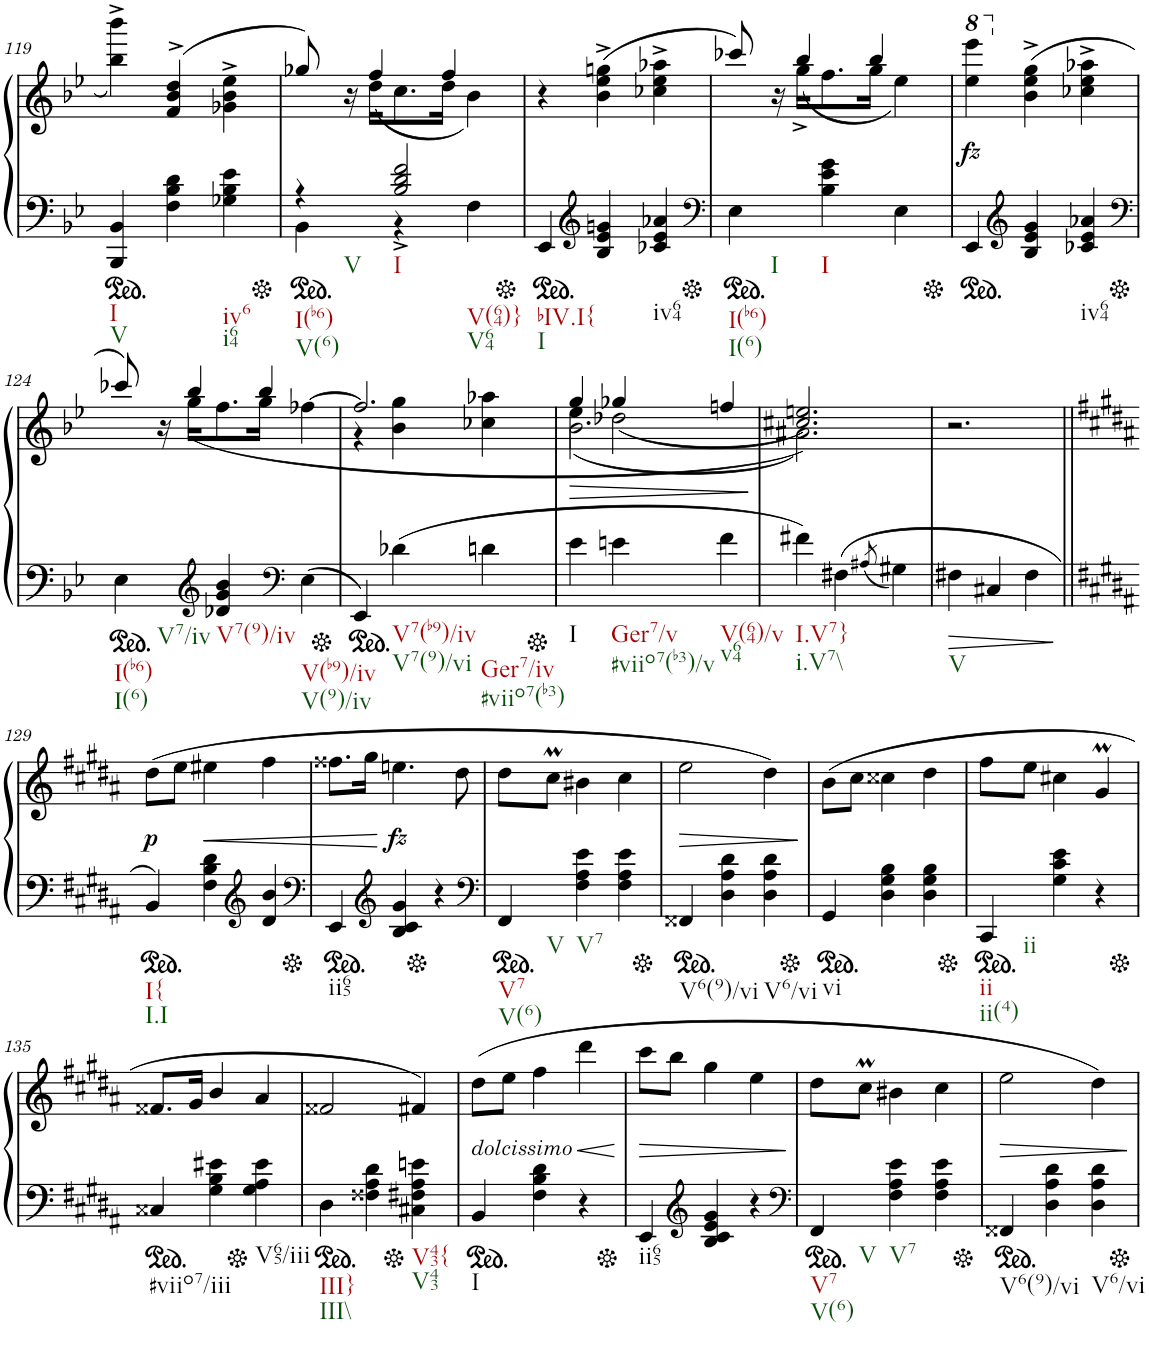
**kern	**dynam	**kern	**dynam
*part2	*part2	*part1	*part1
*staff2	*staff2	*staff1	*staff1
*I"Piano	*	*I"Piano	*
*I'Pno	*	*I'Pno	*
!!LO:PB:g=z
*clefF4	*	*clefG2	*
*k[b-e-]	*	*k[b-e-]	*
*M3/4	*	*M3/4	*
*ped	*	*	*
=119	=119	=119	=119
!LO:TX:b:t=I	!	!	!
!LO:TX:b:t=V	!	!	!
4BBB-/ 4BB-/	.	4bb-\^> 4bbb-\^>	.
4F\ 4B-\ 4d\	.	(4f/^> 4b-/^> 4dd/^>	.
!LO:TX:b:t=iv6	!	!	!
!LO:TX:b:t=i64	!	!	!
4G-X\ 4B-\ 4e-\	.	4g-X\^ 4b-\^ 4ee-\^	.
=120	=120	=120	=120
*ped	*	*	*
*^	*	*^	*
!LO:TX:b:t=I(b6)	!	!	!	!	!
!LO:TX:b:t=V(6)	!	!	!	!	!
!LO:TX:b:t=V	!	!	!	!	!
4r	4BB-\	.	8gg-X/)	8.ryy	.
.	.	.	16r	.	.
.	.	.	16dd\KL	(>4ff/	.
!LO:TX:b:t=I	!	!	!	!	!
!LO:TX:b:t=V(64)}	!	!	!	!	!
!LO:TX:b:t=V64	!	!	!	!	!
2B-/^< 2d/^< 2f/^<	4r	.	8.cc\	.	.
.	.	.	16dd\Jk	4ff/	.
.	4F\	.	(4b-\	.	.
.	.	.	.	16ryy	.
*v	*v	*	*	*	*
*	*	*v	*v	*
=121	=121	=121	=121
*Xped	*	*	*
*ped	*	*	*
*	*	*^	*
!LO:TX:b:t=bIV.I{	!	!	!	!
!LO:TX:b:t=I	!	!	!	!
*	*	*v	*v	*
4EE-/	.	4r	.
*clefG2	*	*	*
4B-/ 4e-/ 4gn/	.	4b-\^> 4ee-\^> 4ggn\^>	.
!LO:TX:b:t=iv64	!	!	!
4c-X/ 4e-/ 4a-X/	.	4cc-X\^> 4ee-\^> 4aa-X\^>	.
=122	=122	=122	=122
*clefF4	*	*	*
*Xped	*	*	*
*ped	*	*	*
*	*	*^	*
!LO:TX:b:t=I(b6)	!	!	!	!
!LO:TX:b:t=I(6)	!	!	!	!
!LO:TX:b:t=I	!	!	!	!
4E-\	.	8ccc-X/)	8.ryy	.
.	.	16r	.	.
.	.	16gg^\KL	(4bb-/	.
!LO:TX:b:t=I	!	!	!	!
4B-\ 4e-\ 4g\	.	8.ff\	.	.
.	.	16gg\Jk	4bb-/	.
4E-\	.	(4ee-\	.	.
.	.	.	16ryy	.
*	*	*v	*v	*
=123	=123	=123	=123
*Xped	*	*	*
*ped	*	*	*
*	*	*8va	*
*	*	*^	*
!	!	!	!	!LO:DY:b
*	*	*v	*v	*
4EE-/	.	4eee-\ 4eeee-\	fz
*clefG2	*	*	*
*	*	*X8va	*
4B-/ 4e-/ 4g/	.	4b-\^ 4ee-\^ 4gg\^	.
!LO:TX:b:t=iv64	!	!	!
4c-X/ 4e-/ 4a-X/	.	4cc-X\^ 4ee-\^ 4aa-X\^	.
!!LO:LB:g=z
=124	=124	=124	=124
*clefF4	*	*	*
*Xped	*	*	*
*ped	*	*	*
*	*	*^	*
!LO:TX:b:t=I(b6)	!	!	!	!
!LO:TX:b:t=I(6)	!	!	!	!
!LO:TX:b:t=V7/iv	!	!	!	!
4E-\	.	8ccc-X/)	8.ryy	.
.	.	16r	.	.
.	.	16gg\KL	(4bb-/	.
*clefG2	*	*	*	*
!LO:TX:b:t=V7(9)/iv	!	!	!	!
4d-X/ 4g/ 4b-/	.	8.ff\	.	.
.	.	16gg\Jk	4bb-/	.
*clefF4	*	*	*	*
!LO:TX:b:t=V(b9)/iv	!	!	!	!
!LO:TX:b:t=V(9)/iv	!	!	!	!
(4E-\	.	[>4ff-X\	.	.
.	.	.	16ryy	.
=125	=125	=125	=125	=125
*Xped	*	*	*	*
*ped	*	*	*	*
4EE-/)	.	2.ff-/]	4r	.
!LO:TX:b:t=V7(b9)/iv	!	!	!	!
!LO:TX:b:t=V7(9)/vi	!	!	!	!
(4d-X\	.	.	4b-\ 4gg\	.
!LO:TX:b:t=Ger7/iv	!	!	!	!
!LO:TX:b:t=#viio7(b3)	!	!	!	!
4dn\	.	.	4cc-X\ 4aa-X\	.
*	*	*v	*v	*
=126	=126	=126	=126
*Xped	*	*	*
*	*	*^	*
!LO:TX:b:t=I	!	!	!	!
!	!	!	!	!LO:HP:b
*	*	*	*^	*
4e-\	.	4gg/	4ee-\	(2.b-\	>
!LO:TX:b:t=Ger7/v	!	!	!	!	!
!LO:TX:b:t=#viio7(b3)/v	!	!	!	!	!
4en\	.	4gg-X/	(2dd-X\	.	.
!LO:TX:b:t=V(64)/v	!	!	!	!	!
!LO:TX:b:t=v64	!	!	!	!	!
4f\	.	4ffn/	.	.	.
*	*	*v	*v	*v	*
.	.	.	]
=127	=127	=127	=127
*	*	*^	*
!LO:TX:b:t=I.V7}	!	!	!	!
!LO:TX:b:t=i.V7\\	!	!	!	!
4f#X\)	.	2.cc#X/ 2.een/))	2.a#X\)	.
(4F#X\	.	.	.	.
(8qA#X/	.	.	.	.
4G#X\)	.	.	.	.
*	*	*v	*v	*
=128	=128	=128	=128
!LO:TX:b:t=V	!	!	!
!	!LO:HP:b	!	!
4F#X\	>	2.r	.
4C#X/	.	.	.
4F#\	.	.	.
.	]	.	.
!!LO:LB:g=z
=129||	=129||	=129||	=129||
*k[f#c#g#d#a#]	*	*k[f#c#g#d#a#]	*
*ped	*	*	*
!LO:TX:b:t=I{	!	!	!
!LO:TX:b:t=I.I	!	!	!
!	!	!	!LO:DY:b
4BB/)	.	(8dd#\L	p
.	.	8ee\J	.
!	!	!	!LO:HP:b
4F#\ 4B\ 4d#\	.	4ee#X\	<
*clefG2	*	*	*
4d#/ 4b/	.	4ff#\	.
=130	=130	=130	=130
*clefF4	*	*	*
*Xped	*	*	*
*ped	*	*	*
!LO:TX:b:t=ii65	!	!	!
4EE/	.	8.ff##X\L	.
.	.	16gg#\Jk	.
*clefG2	*	*	*
!	!	!	!LO:DY:n=1:b
4B/ 4c#/ 4g#/	.	4.een\	[ fz
*Xped	*	*	*
4r	.	.	.
.	.	8dd#\	.
=131	=131	=131	=131
*clefF4	*	*	*
*ped	*	*	*
!LO:TX:b:t=V7	!	!	!
!LO:TX:b:t=V(6)	!	!	!
!LO:TX:b:t=V	!	!	!
4FF#/	.	8dd#\L	.
.	.	8cc#M\J	.
!LO:TX:b:t=V7	!	!	!
4F#\ 4A#\ 4e\	.	4b#X\	.
4F#\ 4A#\ 4e\	.	4cc#\	.
=132	=132	=132	=132
*Xped	*	*	*
*ped	*	*	*
!LO:TX:b:t=V6(9)/vi	!	!	!
!	!	!	!LO:HP:b
4FF##X/	.	2ee\	>
4D#\ 4A#\ 4d#\	.	.	.
!LO:TX:b:t=V6/vi	!	!	!
4D#\ 4A#\ 4d#\	.	4dd#\)	.
.	.	.	]
=133	=133	=133	=133
*Xped	*	*	*
*ped	*	*	*
!LO:TX:b:t=vi	!	!	!
4GG#/	.	(8b\L	.
.	.	8cc#\J	.
4D#\ 4G#\ 4B\	.	4cc##X\	.
4D#\ 4G#\ 4B\	.	4dd#\	.
=134	=134	=134	=134
*Xped	*	*	*
*ped	*	*	*
!LO:TX:b:t=ii	!	!	!
!LO:TX:b:t=ii(4)	!	!	!
!LO:TX:b:t=ii	!	!	!
4CC#/	.	8ff#\L	.
.	.	8ee\J	.
4G#\ 4c#\ 4e\	.	4cc#X\	.
4r	.	4g#M/	.
!!LO:LB:g=z
=135	=135	=135	=135
*Xped	*	*	*
*ped	*	*	*
!LO:TX:b:t=#viio7/iii	!	!	!
4C##X/	.	8.f##X/L	.
.	.	16g#/Jk	.
4G#\ 4B\ 4e#X\	.	4b/	.
*Xped	*	*	*
!LO:TX:b:t=V65/iii	!	!	!
4G#\ 4A#\ 4e#\	.	4a#/	.
=136	=136	=136	=136
*ped	*	*	*
!LO:TX:b:t=III}	!	!	!
!LO:TX:b:t=III\\	!	!	!
4D#\	.	2f##X/	.
4F##X\ 4A#\ 4d#\	.	.	.
*Xped	*	*	*
!LO:TX:b:t=V43{	!	!	!
!LO:TX:b:t=V43	!	!	!
4C#X\ 4F#X\ 4A#\ 4en\	.	4f#X/)	.
=137	=137	=137	=137
*ped	*	*	*
!	!	!LO:TX:b:i:t=dolcissimo	!
!LO:TX:b:t=I	!	!	!
!	!	!	!LO:HP:b
4BB/	.	(8dd#\L	<
.	.	8ee\J	.
4F#\ 4B\ 4d#\	.	4ff#\	.
4r	.	4ddd#\	.
.	.	.	[
=138	=138	=138	=138
*Xped	*	*	*
!LO:TX:b:t=ii65	!	!	!
!	!	!	!LO:HP:b
4EE/	.	8ccc#\L	>
.	.	8bb\J	.
*clefG2	*	*	*
4B/ 4c#/ 4e/ 4g#/	.	4gg#\	.
4r	.	4ee\	.
.	.	.	]
=139	=139	=139	=139
*clefF4	*	*	*
*ped	*	*	*
!LO:TX:b:t=V7	!	!	!
!LO:TX:b:t=V(6)	!	!	!
!LO:TX:b:t=V	!	!	!
4FF#/	.	8dd#\L	.
.	.	8cc#M\J	.
!LO:TX:b:t=V7	!	!	!
4F#\ 4A#\ 4e\	.	4b#X\	.
4F#\ 4A#\ 4e\	.	4cc#\	.
=140	=140	=140	=140
*Xped	*	*	*
!LO:TX:b:t=V6(9)/vi	!	!	!
!	!	!	!LO:HP:b
4FF##X/	.	2ee\	>
4D#\ 4A#\ 4d#\	.	.	.
!LO:TX:b:t=V6/vi	!	!	!
4D#\ 4A#\ 4d#\	.	4dd#\)	.
.	.	.	]
*Xped	*	*	*
=	=	=	=
*-	*-	*-	*-
